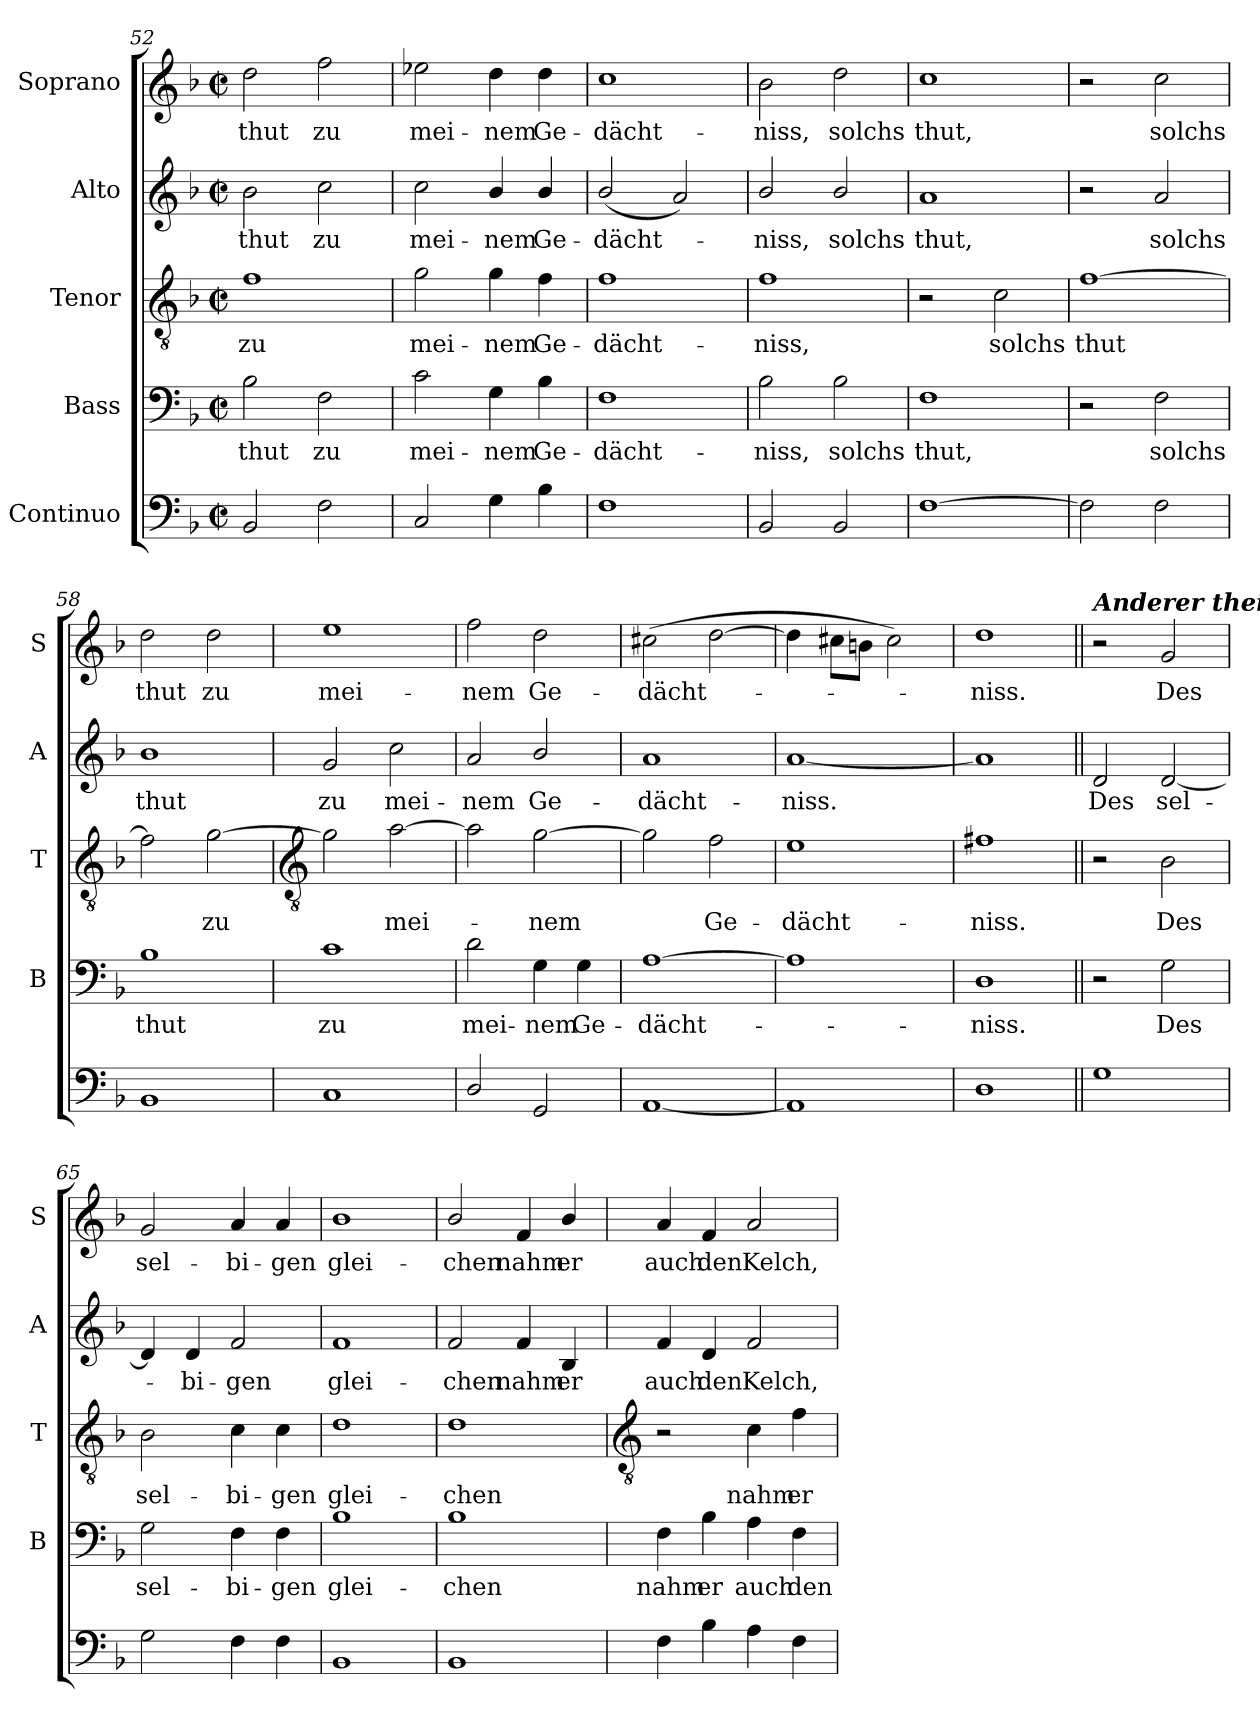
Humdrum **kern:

**kern	**kern	**text	**kern	**text	**kern	**text	**kern	**text
*part5	*part4	*part4	*part3	*part3	*part2	*part2	*part1	*part1
*staff5	*staff4	*staff4	*staff3	*staff3	*staff2	*staff2	*staff1	*staff1
*I"Continuo	*I"Bass	*	*I"Tenor	*	*I"Alto	*	*I"Soprano	*
*	*I'B	*	*I'T	*	*I'A	*	*I'S	*
*clefF4	*clefF4	*	*clefGv2	*	*clefG2	*	*clefG2	*
*k[b-]	*k[b-]	*	*k[b-]	*	*k[b-]	*	*k[b-]	*
*F:	*F:	*	*F:	*	*F:	*	*F:	*
*M2/2	*M2/2	*	*M2/2	*	*M2/2	*	*M2/2	*
*met(c|)	*met(c|)	*	*met(c|)	*	*met(c|)	*	*met(c|)	*
=52	=52	=52	=52	=52	=52	=52	=52	=52
!	!	!LO:LY:b	!	!LO:LY:b	!	!LO:LY:b	!	!LO:LY:b
2BB-	2B-	thut	1f	zu	2b-	thut	2dd	thut
!	!	!LO:LY:b	!	!	!	!LO:LY:b	!	!LO:LY:b
2F	2F	zu	.	.	2cc	zu	2ff	zu
=53	=53	=53	=53	=53	=53	=53	=53	=53
!	!	!LO:LY:b	!	!LO:LY:b	!	!LO:LY:b	!	!LO:LY:b
2C	2c	mei-	2g	mei-	2cc	mei-	2ee-X	mei-
!	!	!LO:LY:b	!	!LO:LY:b	!	!LO:LY:b	!	!LO:LY:b
4G	4G	-nem	4g	-nem	4b-/	-nem	4dd	-nem
!	!	!LO:LY:b	!	!LO:LY:b	!	!LO:LY:b	!	!LO:LY:b
4B-	4B-	Ge-	4f	Ge-	4b-/	Ge-	4dd	Ge-
=54	=54	=54	=54	=54	=54	=54	=54	=54
!	!	!LO:LY:b	!	!LO:LY:b	!	!LO:LY:b	!	!LO:LY:b
1F	1F	-dächt-	1f	-dächt-	(<2b-/	-dächt-	1cc	-dächt-
.	.	.	.	.	2a)	.	.	.
=55	=55	=55	=55	=55	=55	=55	=55	=55
!	!	!LO:LY:b	!	!LO:LY:b	!	!LO:LY:b	!	!LO:LY:b
2BB-	2B-	-niss,	1f	-niss,	2b-/	niss,	2b-	-niss,
!	!	!LO:LY:b	!	!	!	!LO:LY:b	!	!LO:LY:b
2BB-	2B-	solchs	.	.	2b-/	solchs	2dd	solchs
=56	=56	=56	=56	=56	=56	=56	=56	=56
!	!	!LO:LY:b	!	!	!	!LO:LY:b	!	!LO:LY:b
[1F	1F	thut,	2r	.	1a	thut,	1cc	thut,
!	!	!	!	!LO:LY:b	!	!	!	!
.	.	.	2c	solchs	.	.	.	.
=57	=57	=57	=57	=57	=57	=57	=57	=57
!	!	!	!	!LO:LY:b	!	!	!	!
2F]	2r	.	[1f	thut	2r	.	2r	.
!	!	!LO:LY:b	!	!	!	!LO:LY:b	!	!LO:LY:b
2F	2F	solchs	.	.	2a	solchs	2cc	solchs
=58	=58	=58	=58	=58	=58	=58	=58	=58
!	!	!LO:LY:b	!	!	!	!LO:LY:b	!	!LO:LY:b
1BB-	1B-	thut	2f]	.	1b-	thut	2dd	thut
!	!	!	!	!LO:LY:b	!	!	!	!LO:LY:b
.	.	.	[2g	zu	.	.	2dd	zu
!!LO:LB:g=z
=59	=59	=59	=59	=59	=59	=59	=59	=59
*	*	*	*clefGv2	*	*	*	*	*
!	!	!LO:LY:b	!	!	!	!LO:LY:b	!	!LO:LY:b
1C	1c	zu	2g]	.	2g	zu	1ee	mei-
!	!	!	!	!LO:LY:b	!	!LO:LY:b	!	!
.	.	.	[2a	mei-	2cc	mei-	.	.
=60	=60	=60	=60	=60	=60	=60	=60	=60
!	!	!LO:LY:b	!	!	!	!LO:LY:b	!	!LO:LY:b
2D/	2d	mei-	2a]	.	2a	-nem	2ff	-nem
!	!	!LO:LY:b	!	!LO:LY:b	!	!LO:LY:b	!	!LO:LY:b
2GG	4G	-nem	[2g	nem	2b-/	Ge-	2dd	Ge-
!	!	!LO:LY:b	!	!	!	!	!	!
.	4G	Ge-	.	.	.	.	.	.
=61	=61	=61	=61	=61	=61	=61	=61	=61
!	!	!LO:LY:b	!	!	!	!LO:LY:b	!	!LO:LY:b
[1AA	[1A	-dächt-	2g]	.	1a	-dächt-	(>2cc#X	-dächt-
!	!	!	!	!LO:LY:b	!	!	!	!
.	.	.	2f	Ge-	.	.	[2dd	.
=62	=62	=62	=62	=62	=62	=62	=62	=62
!	!	!	!	!LO:LY:b	!	!LO:LY:b	!	!
1AA]	1A]	.	1e	-dächt-	[1a	-niss.	4dd]	.
.	.	.	.	.	.	.	8cc#XL	.
.	.	.	.	.	.	.	8bnJ	.
.	.	.	.	.	.	.	2cc#)	.
=63	=63	=63	=63	=63	=63	=63	=63	=63
!	!	!LO:LY:b	!	!LO:LY:b	!	!	!	!LO:LY:b
1D	1D	niss.	1f#X	-niss.	1a]	.	1dd	niss.
=64||	=64||	=64||	=64||	=64||	=64||	=64||	=64||	=64||
!	!	!	!	!	!	!	!LO:TX:a:Bi:t=Anderer theil	!
!	!	!	!	!	!	!LO:LY:b	!	!
1G	2r	.	2r	.	2d	Des	2r	.
!	!	!LO:LY:b	!	!LO:LY:b	!	!LO:LY:b	!	!LO:LY:b
.	2G	Des	2B-	Des	[2d	sel-	2g	Des
=65	=65	=65	=65	=65	=65	=65	=65	=65
!	!	!LO:LY:b	!	!LO:LY:b	!	!	!	!LO:LY:b
2G	2G	sel-	2B-	sel-	4d]	.	2g	sel-
!	!	!	!	!	!	!LO:LY:b	!	!
.	.	.	.	.	4d	bi-	.	.
!	!	!LO:LY:b	!	!LO:LY:b	!	!LO:LY:b	!	!LO:LY:b
4F	4F	-bi-	4c	-bi-	2f	-gen	4a	-bi-
!	!	!LO:LY:b	!	!LO:LY:b	!	!	!	!LO:LY:b
4F	4F	-gen	4c	-gen	.	.	4a	-gen
=66	=66	=66	=66	=66	=66	=66	=66	=66
!	!	!LO:LY:b	!	!LO:LY:b	!	!LO:LY:b	!	!LO:LY:b
1BB-	1B-	glei-	1d	glei-	1f	glei-	1b-	glei-
=67	=67	=67	=67	=67	=67	=67	=67	=67
!	!	!LO:LY:b	!	!LO:LY:b	!	!LO:LY:b	!	!LO:LY:b
1BB-	1B-	-chen	1d	-chen	2f	-chen	2b-/	-chen
!	!	!	!	!	!	!LO:LY:b	!	!LO:LY:b
.	.	.	.	.	4f	nahm	4f	nahm
!	!	!	!	!	!	!LO:LY:b	!	!LO:LY:b
.	.	.	.	.	4B-	er	4b-/	er
!!LO:LB:g=z
=68	=68	=68	=68	=68	=68	=68	=68	=68
*	*	*	*clefGv2	*	*	*	*	*
!	!	!LO:LY:b	!	!	!	!LO:LY:b	!	!LO:LY:b
4F	4F	nahm	2r	.	4f	auch	4a	auch
!	!	!LO:LY:b	!	!	!	!LO:LY:b	!	!LO:LY:b
4B-	4B-	er	.	.	4d	den	4f	den
!	!	!LO:LY:b	!	!LO:LY:b	!	!LO:LY:b	!	!LO:LY:b
4A	4A	auch	4c	nahm	2f	Kelch,	2a	Kelch,
!	!	!LO:LY:b	!	!LO:LY:b	!	!	!	!
4F	4F	den	4f	er	.	.	.	.
=	=	=	=	=	=	=	=	=
*-	*-	*-	*-	*-	*-	*-	*-	*-
